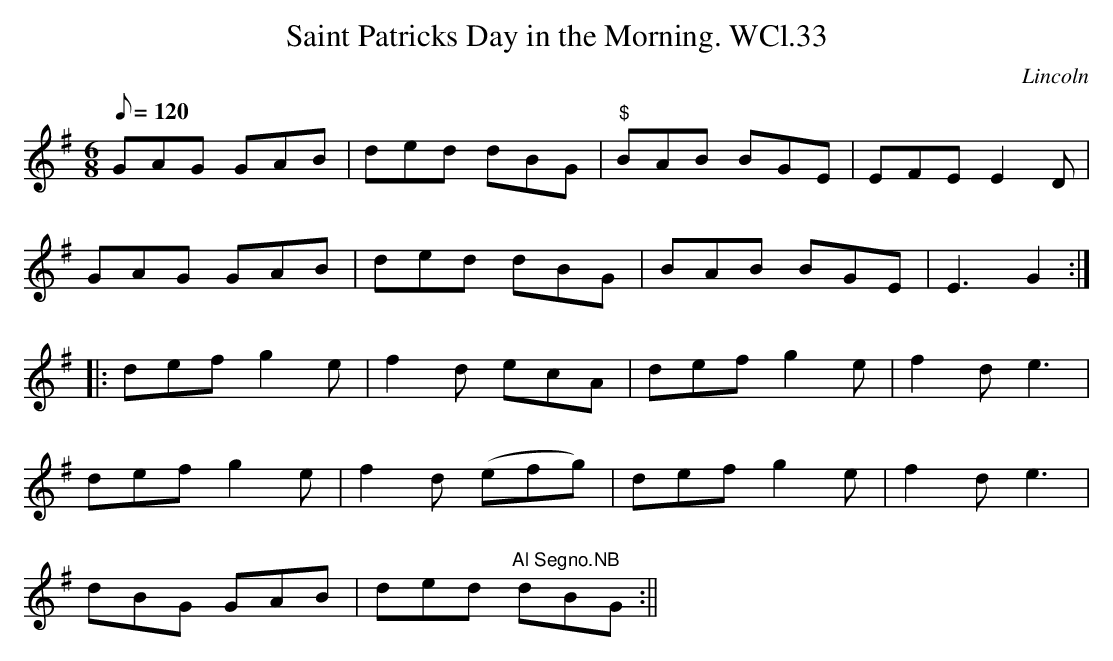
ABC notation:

X:1
T: Saint Patricks Day in the Morning. WCl.33
M: 6/8
L: 1/8
Q: 120
O: Lincoln
K: G
GAG GAB | ded dBG | "$$"BAB BGE | EFE E2D | !
GAG GAB | ded dBG | BAB BGE | E3 G2::!
def g2e | f2d ecA | def g2 e | f2 d e3 | !
def g2e | f2d (efg) | def g2 e | f2 d e3 | !
dBG GAB | ded "Al Segno.NB"dBG :||
